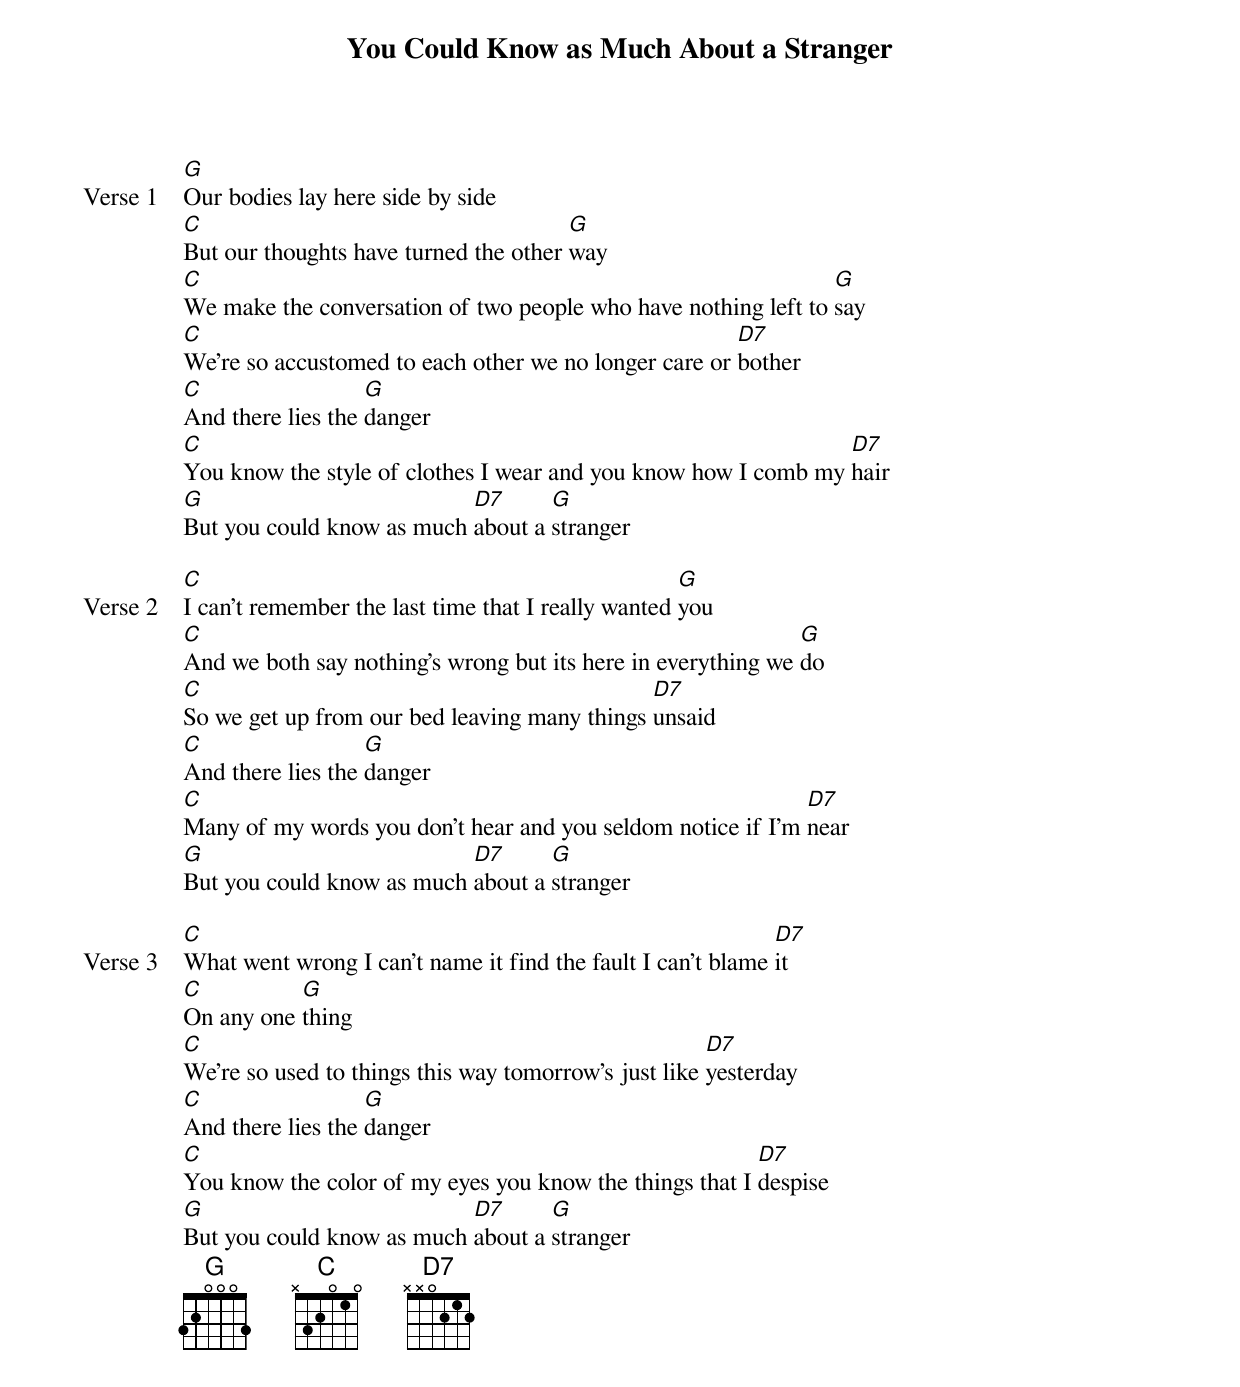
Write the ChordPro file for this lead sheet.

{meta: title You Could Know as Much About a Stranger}
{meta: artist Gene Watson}
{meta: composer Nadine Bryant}

{start_of_verse: Verse 1}
[G]Our bodies lay here side by side
[C]But our thoughts have turned the other [G]way
[C]We make the conversation of two people who have nothing left to [G]say
[C]We're so accustomed to each other we no longer care or [D7]bother
[C]And there lies the [G]danger
[C]You know the style of clothes I wear and you know how I comb my [D7]hair
[G]But you could know as much [D7]about a [G]stranger
{end_of_verse}

{start_of_verse: Verse 2}
[C]I can't remember the last time that I really wanted [G]you
[C]And we both say nothing's wrong but its here in everything we [G]do
[C]So we get up from our bed leaving many things [D7]unsaid
[C]And there lies the [G]danger
[C]Many of my words you don't hear and you seldom notice if I'm [D7]near
[G]But you could know as much [D7]about a [G]stranger
{end_of_verse}

{start_of_verse: Verse 3}
[C]What went wrong I can't name it find the fault I can't blame [D7]it
[C]On any one [G]thing
[C]We're so used to things this way tomorrow's just like [D7]yesterday
[C]And there lies the [G]danger
[C]You know the color of my eyes you know the things that I [D7]despise
[G]But you could know as much [D7]about a [G]stranger
{end_of_verse}
